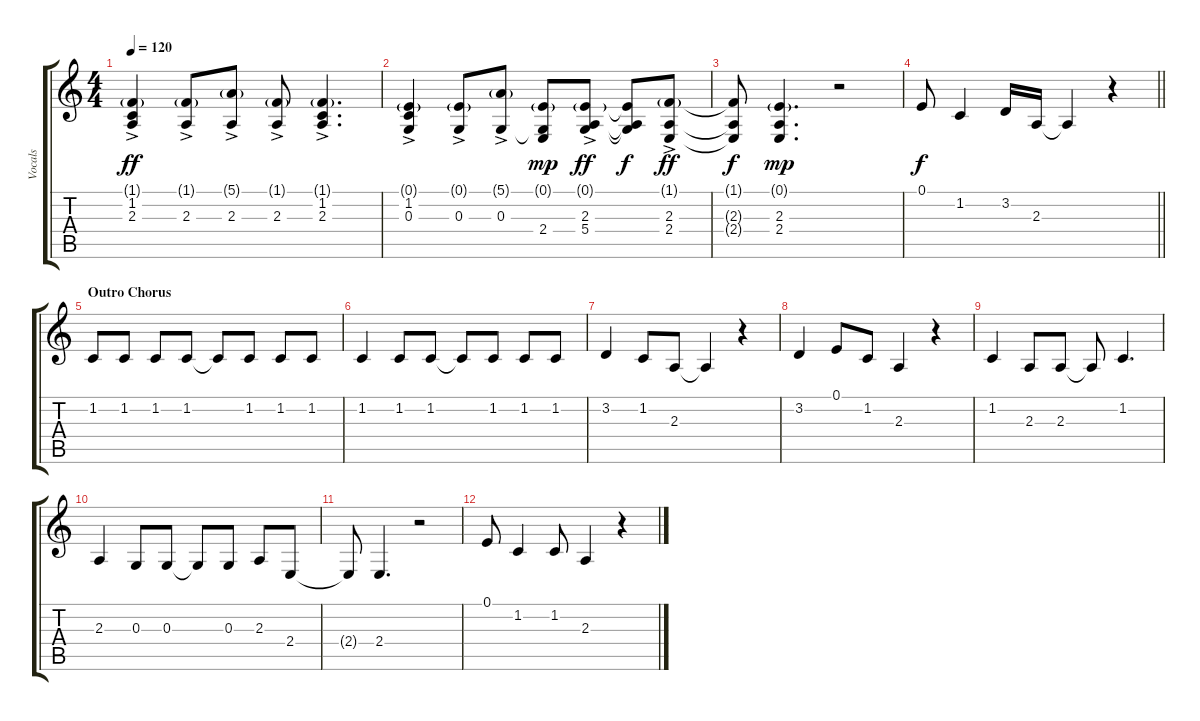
\track ("Vocals" "Vocals") {instrument vibraphone}
\staff {score tabs}
\tuning (E4 B3 G3 D3 A2 E2) {hide}
\ts (4 4)
\tempo 120
\clef g2
\ks c
(1.1{g} 1.2{ac} 2.3).4{dy ff} (1.1{g} 2.3{ac}).8 (5.1{g} 2.3{ac}).8 (1.1{g} 2.3{ac}).8 (1.1{g} 1.2{ac} 2.3).4{d} |
(0.1{g} 1.2{ac} 0.3).4 (0.1{g} 0.3{ac}).8 (5.1{g} 0.3{ac}).8 (0.1{g} 0.3{t} 2.4).8{dy mp} (0.1{g} 2.3{ac} 5.4).8{dy ff} (0.1{t} 2.3{t} 5.4{t}).8{dy f} (1.1{g} 2.3 2.4{ac}).8{dy ff} |
(1.1{t} 2.3{t} 2.4{t}).8{dy f} (0.1{g} 2.3 2.4).4{d dy mp} r.2 |
\barLineRight lightlight
0.1.8{dy f} 1.2.4 3.2.16 2.3.16 2.3{t}.4 r.4 |
\section ("" "Outro Chorus")
1.2.8 1.2.8 1.2.8 1.2.8 1.2{t}.8 1.2.8 1.2.8 1.2.8 |
1.2.4 1.2.8 1.2.8 1.2{t}.8 1.2.8 1.2.8 1.2.8 |
3.2.4 1.2.8 2.3.8 2.3{t}.4 r.4 |
3.2.4 0.1.8 1.2.8 2.3.4 r.4 |
1.2.4 2.3.8 2.3.8 2.3{t}.8 1.2.4{d} |
2.3.4 0.3.8 0.3.8 0.3{t}.8 0.3.8 2.3.8 2.4.8 |
2.4{t}.8 2.4.4{d} r.2 |
0.1.8 1.2.4 1.2.8 2.3.4 r.4
